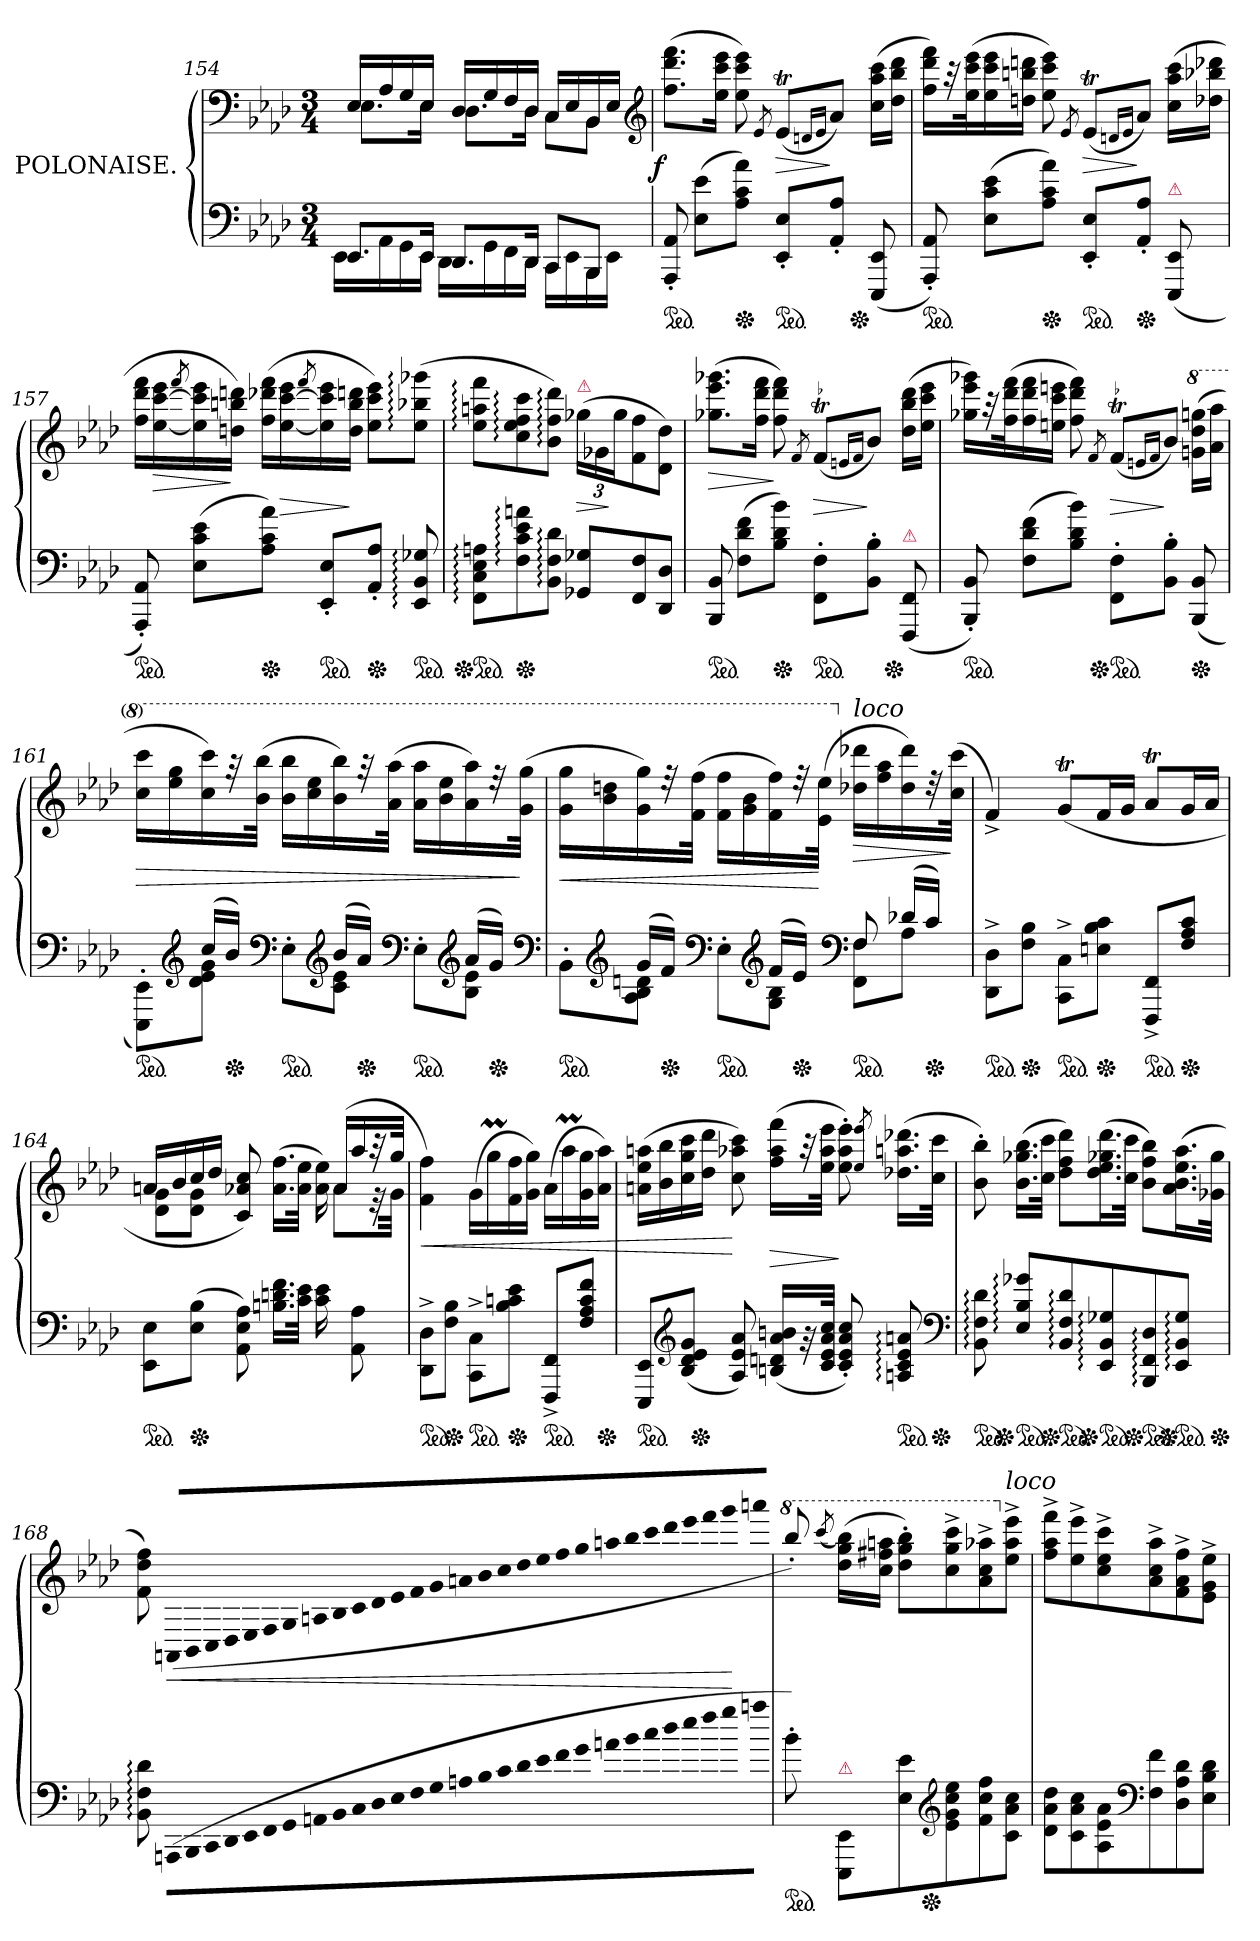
**kern	**kern	**dynam
*part1	*part1	*part1
*staff2	*staff1	*staff1/2
*I"POLONAISE.	*	*
*clefF4	*clefF4	*
*k[b-e-a-d-]	*k[b-e-a-d-]	*
*M3/4	*M3/4	*
=154	=154	=154
*^	*^	*
8.EE-L	16EE-LL	16E-LL	8.E-\L	.
.	16AA-	16A-	.	.
.	16GG	16G	.	.
16EE-Jk	16EE-JJ	16E-JJ	16E-\Jk	.
8.DD-L	16DD-LL	16D-LL	8.D-\L	.
.	16GG	16G	.	.
.	16FF	16F	.	.
16DD-Jk	16DD-JJ	16D-JJ	16D-\Jk	.
8CCL	16CCLL	16CLL	8C\L	.
.	16EE-	16E-	.	.
8BBB-J	16BBB-	16BB-	8BB-\J	.
.	16EE-JJ	16E-JJ	.	.
*v	*v	*	*	*
*	*clefG2	*	*
=155	=155	=155	=155
*^	*	*	*
!	!	!	!	!LO:DY:rj
*v	*v	*	*	*
*ped	*	*	*
8AAA-'< 8AA-'<	(>8.ff 8.ddd- 8.fffL	2ryy	f
(>8E- 8e-L	.	.	.
.	16ee- 16ccc 16eee-Jk	.	.
*Xped	*	*	*
8A- 8c 8a-J)	8ee- 8ccc 8eee-)	.	.
.	8qe-/	.	.
*ped	*	*	*
8EE-'< 8E-'<L	(<8e-TL	.	>
.	16qqdn/LL	.	.
.	16qqe-JJ	.	.
8AA-'< 8A-'<J	8a-J)	16ryy	]
*Xped	*	*	*
.	.	8.ryy	.
(<8EEE- 8EE-	(>16cc 16aa- 16cccLL	.	.
.	16dd- 16bb- 16ddd-JJ	.	.
=156	=156	=156	=156
!	!LO:TX:a:color=crimson:t=⚠	!	!
*	*v	*v	*
*ped	*	*
8AAA-'< 8AA-'<)	16ff 16ddd- 16fffLL)	.
.	32raa	.
.	(>32ee- 32ccc 32eee-K	.
(>8E- 8c 8e-L	16ee- 16ccc 16eee-	.
.	16ddn 16bbn 16dddnJJ	.
*Xped	*	*
8A- 8c 8a-J)	8ee- 8ccc 8eee-)	.
.	8qe-/	.
*ped	*	*
8EE-'< 8E-'<L	(<8e-TL	>
.	16qqdn/LL	.
.	16qqe-/JJ	.
*Xped	*	*
8AA-'< 8A-'<J	8a-J)	]
!LO:TX:a:color=crimson:t=⚠	!	!
(<8EEE- 8EE-	(>16cc 16aa- 16cccLL	.
.	16dd-X 16bb-X 16ddd-XJJ	.
=157	=157	=157
*ped	*	*
8AAA-'< 8AA-'<)	16ff 16ddd- 16fffLL	.
.	[16ee- [16ccc 16eee-	>
.	8qfff/	.
(>8E- 8c 8e-L	16ee-] 16ccc] 16eee-	.
.	16ddn 16bbn 16dddnJJ)	]
*Xped	*	*
8A- 8c 8a-J)	(>16ff 16ddd-X 16fffLL	.
.	[16ee- [16ccc 16eee-	>
.	8qfff/	.
*ped	*	*
8EE-'< 8E-'<L	16ee-] 16ccc] 16eee-	.
.	16dd 16bb 16dddnJJ	]
*Xped	*	*
8AA-'< 8A-'<J	8ee- 8ccc 8eee-L)	.
*ped	*	*
8EE-: 8BB-: 8G-X:	(>8ee-: 8bb-X: 8ggg-X:J	.
=158	=158	=158
*Xped	*	*
*ped	*	*
8FF: 8C: 8E-: 8An:L	8ee-: 8aan: 8fff:L	.
*Xped	*	*
8F: 8c: 8e-: 8an:	8cc: 8ee-: 8ff: 8ccc:	.
8BB-: 8F: 8d-:J	8b-: 8ff: 8ddd-:J)	.
!	!LO:TX:a:color=crimson:t=⚠	!
8GG-X 8G-XL	(>24gg-XLL	>
.	24g-X	.
.	24gg-J	]
8FF 8F	8f\ 8ff\	.
8DD- 8D-J	8d- 8dd-J)	.
=159	=159	=159
*ped	*	*
*	*^	*
8BBB- 8BB-	(>8.gg-X 8.eee- 8.ggg-XL	2ryy	>
(>8F 8d- 8fL	.	.	.
.	16ff 16ddd- 16fffJk	.	.
*Xped	*	*	*
8B- 8d- 8b-J)	8ff 8ddd- 8fff)	.	]
.	8qf/	.	.
!	!LO:TR:acc=-	!	!
*ped	*	*	*
8FF'> 8F'>L	(<8ftL	.	>
.	16qqen/LL	.	.
.	16qqf/JJ	.	.
8BB-'> 8B-'>J	8b-J)	16ryy	]
*Xped	*	*	*
.	.	8.ryy	.
!LO:TX:a:color=crimson:t=⚠	!	!	!
(<8FFF 8FF	(>16dd- 16bb- 16ddd-LL	.	.
.	16ee- 16ccc 16eee-JJ	.	.
=160	=160	=160	=160
*ped	*	*	*
8BBB-'< 8BB-'<)	16gg-X 16eee- 16ggg-XLL)	4ryy	.
.	32raa	.	.
.	(>32ff 32ddd- 32fffK	.	.
(>8F 8d- 8fL	16ff 16ddd- 16fff	.	.
.	16een 16ccc 16eeenJJ	.	.
8B- 8d- 8b-J)	8ff 8ddd- 8fff)	16ryy	.
*Xped	*	*	*
.	.	4..ryy	.
.	8qf/	.	.
!	!LO:TR:acc=-	!	!
*ped	*	*	*
8FF'> 8F'>L	(<8ftL	.	>
.	16qqen/LL	.	.
.	16qqf/JJ	.	.
8BB-'> 8B-'>J	8b-J)	.	]
*	*8va	*	*
*Xped	*	*	*
(<8BBB- 8BB-	(>16ggn 16ddd- 16gggnLL	.	.
.	16aa- 16aaa-JJ	.	.
*	*v	*v	*
=161	=161	=161
*^	*	*
*ped	*	*	*
8ryy	8EEE-'> 8EE-'>L)	16ccc 16ccccLL	>
.	.	16eee- 16ggg	.
*clefG2	*	*	*
(>16ccLL	8d- 8e- 8gJ	16ccc 16cccc)	.
*Xped	*	*	*
16b-JJ)	.	32rggg	.
.	.	(>32bb- 32bbb-JJk	.
*clefF4	*	*	*
*ped	*	*	*
8ryy	8E-'>L	16bb- 16bbb-LL	.
.	.	16ccc 16eee-	.
*clefG2	*	*	*
(>16b-LL	8c 8e-J	16bb- 16bbb-)	.
*Xped	*	*	*
16a-JJ)	.	32rggg	.
.	.	(>32aa- 32aaa-JJk	.
*clefF4	*	*	*
*ped	*	*	*
8ryy	8E-'>L	16aa- 16aaa-LL	.
.	.	16bb- 16eee-	.
*clefG2	*	*	*
(>16a-LL	8B- 8e-J	16aa- 16aaa-)	.
*Xped	*	*	*
16gJJ)	.	32reee	.
.	.	(>32gg 32gggJJk	]
*clefF4	*	*	*
=162	=162	=162	=162
*ped	*	*	*
8ryy	8BB-'>L	16gg 16gggLL	<
.	.	16bb- 16dddn	.
*clefG2	*	*	*
(>16gLL	8A- 8B- 8dnJ	16gg 16ggg)	.
*Xped	*	*	*
16fJJ)	.	32reee	.
.	.	(>32ff 32fffJJk	.
*clefF4	*	*	*
*ped	*	*	*
8ryy	8E-'>L	16ff\ 16fff\LL	.
.	.	16gg 16bb-	.
*clefG2	*	*	*
(>16fLL	8G 8B-J	16ff 16fff)	.
*Xped	*	*	*
16e-JJ)	.	32reee	.
.	.	(>32ee- 32eee-JJk	[
*clefF4	*	*	*
!LO:N:vis=4	!	!	!
*	*	*X8va	*
!	!	!LO:TX:a:i:t=loco	!
*ped	*	*	*
8F	8FF 8FL	16dd- 16ddd-XLL	>
.	.	16ff 16aa-	.
(>16d-XLL	8A-J	16dd- 16ddd-)	.
*Xped	*	*	*
16cJJ)	.	32rdd	.
.	.	(>32cc 32cccJJk	]
*v	*v	*	*
=163	=163	=163
*ped	*	*
8DD-^>\ 8D-^>\L	4f^<)	.
*Xped	*	*
8F 8B-J	.	.
*ped	*	*
8CC^>\ 8C^>\L	(>8gtL	.
*Xped	*	*
8En 8B- 8cJ	16fL	.
.	16gJJ	.
!LO:TX:a:color=crimson:t=⚠	!	!
*ped	*	*
8FFF^>/ 8FF^>/L	8a-TL	.
*Xped	*	*
8F\ 8A-\ 8c\J	16gL	.
.	16a-JJ	.
=164	=164	=164
*	*^	*
*ped	*	*	*
8EE-\ 8E-\L	16anLL	8d- 8gL	.
.	16b-	.	.
*Xped	*	*	*
(>8E- 8B-J	16cc	8d- 8gJ	.
.	16dd-JJ	.	.
8AA-\ 8E-\ 8A-\)	8c 8a-X 8cc)	4ryy	.
16.Bn\ 16.dn\ 16.f\LL	(>16.a- 16.ffLL	.	.
32c\ 32e-\JJk	32a- 32ee-JJk	.	.
16c\ 16e-\	16a- 16ee-)	16ryy	.
16ryy	(>16a-LL	8a-L	.
8AA-\ 8A-\	16aa-	.	.
.	32raa	32re	.
.	32ggJJk	32gJkk	.
*	*v	*v	*
=165	=165	=165
*ped	*	*
8DD-^>\ 8D-^>\L	4f 4ff)	<
*Xped	*	*
8F 8B-J	.	.
*ped	*	*
8CC^>\ 8C^>\L	(>16gLL	.
.	16ggm	.
*Xped	*	*
8B- 8cn 8e-J	16f 16ff	.
.	16g 16ggJJ)	.
!LO:TX:a:color=crimson:t=⚠	!	!
*ped	*	*
8FFF^>/ 8FF^>/L	(>16a-LL	.
.	16aa-M	.
8F\ 8A-\ 8c\ 8f\J	16g 16gg	.
*Xped	*	*
.	16a- 16aa-JJ)	.
=166	=166	=166
*ped	*	*
*	*^	*
8EEE- 8EE-L	(>16an 16ee- 16aanLL	8ryy	.
.	16b- 16bb-	.	.
*clefG2	*	*	*
(<8B- 8d- 8e- 8gJ	16cc 16gg 16ccc	32ryy	.
*Xped	*	*	*
.	.	2ryy	.
.	16dd- 16ddd-JJ	.	.
8A- 8e- 8a-)	8cc 8aa-X 8ccc)	.	[
(<16Bn 16dn 16a- 16bnLL	(>16ff 16aa- 16fffLL	.	>
32rg	32raa	.	.
32c 32e- 32a- 32ccJJk	32ee- 32aa- 32eee-JJk	.	.
8c'< 8e-'< 8a-'< 8cc'<)	8ee-'> 8aa-'> 8eee-'>)	.	]
.	8qee-/ 8qeee-/	.	.
*ped	*	*	*
8An: 8c: 8e-: 8an:	(>16.dd-X 16.aan 16.ddd-XLL	.	.
.	.	16.ryy	.
*Xped	*	*	*
.	32cc 32cccJJk	.	.
*clefF4	*	*	*
*	*v	*v	*
=167	=167	=167
*ped	*	*
*	*^	*
*	*	*^	*
8BB-: 8F: 8d-:	8b-'> 8bb-'>)	16ryy	4ryy	.
*Xped	*	*	*	*
.	.	2ryy	.	.
*ped	*	*	*	*
8E-:/ 8B-:/ 8g-X:/L	(>16.b- 16.gg-X 16.bb-LL	.	.	.
*Xped	*	*	*	*
.	32cc 32cccJJk	.	.	.
*ped	*	*	*	*
8BB-: 8F: 8d-:	8dd- 8ff 8ddd-L)	.	16ryy	.
*Xped	*	*	*	*
.	.	.	4..ryy	.
*ped	*	*	*	*
8EE-: 8BB-: 8G-X:	(>16.dd- 16.ee- 16.gg-X 16.ddd-L	.	.	.
*Xped	*	*	*	*
.	32cc 32cccJJk	.	.	.
*ped	*	*	*	*
8BBB-: 8FF: 8D-:	8b- 8ff 8bb-L)	.	.	.
*Xped	*	*	*	*
.	.	8.ryy	.	.
*ped	*	*	*	*
8EE-: 8BB-: 8G-:J	(>16.a- 16.b- 16.ee- 16.aa-L	.	.	.
.	32g-X 32gg-JJk	.	.	.
*Xped	*	*	*	*
=168	=168	=168	=168	=168
!	!LO:TX:a:color=crimson:t=⚠	!	!	!
*	*v	*v	*v	*
8BB-: 8F: 8d-:	8f 8dd- 8ff)	.
*Xtuplet	*	*
!LO:N:vis=8	!	!
*	*Xtuplet	*
!	!LO:N:vis=8	!
(<232%5AAAn!\L	(>232%5AAn!/L	<
!LO:N:vis=8	!LO:N:vis=8	!
232%5BBB-!\	232%5BB-!/	.
!LO:N:vis=8	!LO:N:vis=8	!
232%5CC!\	232%5C!/	.
!LO:N:vis=8	!LO:N:vis=8	!
232%5DD-!\	232%5D-!/	.
!LO:N:vis=8	!LO:N:vis=8	!
232%5EE-!\	232%5E-!/	.
!LO:N:vis=8	!LO:N:vis=8	!
232%5FF!\	232%5F!/	.
!LO:N:vis=8	!LO:N:vis=8	!
232%5GG!\	232%5G!/	.
!LO:N:vis=8	!LO:N:vis=8	!
232%5AAn!\	232%5An!/	.
!LO:N:vis=8	!LO:N:vis=8	!
232%5BB-!\	232%5B-!/	.
!LO:N:vis=8	!LO:N:vis=8	!
232%5C!	232%5c!	.
!LO:N:vis=8	!LO:N:vis=8	!
232%5D-!	232%5d-!	.
!LO:N:vis=8	!LO:N:vis=8	!
232%5E-!	232%5e-!	.
!LO:N:vis=8	!LO:N:vis=8	!
232%5F!	232%5f!	.
!LO:N:vis=8	!LO:N:vis=8	!
232%5G!	232%5g!	.
!LO:N:vis=8	!LO:N:vis=8	!
232%5An!	232%5an!	.
!LO:N:vis=8	!LO:N:vis=8	!
232%5B-!	232%5b-!	.
!LO:N:vis=8	!LO:N:vis=8	!
232%5c!	232%5cc!	.
!LO:N:vis=8	!LO:N:vis=8	!
232%5d-!\	232%5dd-!/	.
!LO:N:vis=8	!LO:N:vis=8	!
232%5e-!\	232%5ee-!/	.
!LO:N:vis=8	!LO:N:vis=8	!
232%5f!\	232%5ff!/	.
!LO:N:vis=8	!LO:N:vis=8	!
232%5g!\	232%5gg!/	.
!LO:N:vis=8	!LO:N:vis=8	!
232%5an!	232%5aan!	.
!LO:N:vis=8	!LO:N:vis=8	!
232%5b-!\	232%5bb-!/	.
!LO:N:vis=8	!LO:N:vis=8	!
232%5cc!\	232%5ccc!/	.
!LO:N:vis=8	!LO:N:vis=8	!
232%5dd-!\	232%5ddd-!/	.
!LO:N:vis=8	!LO:N:vis=8	!
232%5ee-!\	232%5eee-!/	.
!LO:N:vis=8	!LO:N:vis=8	!
232%5ff!\	232%5fff!/	.
!LO:N:vis=8	!LO:N:vis=8	!
232%5gg!\	232%5ggg!/	.
!LO:N:vis=8	!LO:N:vis=8	!
232%5aan!J	232%5aaan!/J	[
=169	=169	=169
*	*8va	*
*ped	*	*
*	*^	*
8b-'>\)	8bbb-'>/)	4ryy	.
.	(<8qcccc/	.	.
!LO:TX:a:color=crimson:t=⚠	!	!	!
8EEE-/ 8EE-/L	(>16ddd- 16ggg 16bbb-LL)	.	.
.	16ccc 16fff#X 16aaanJJ	.	.
8E-\ 8e-\	8ddd-'> 8ggg'> 8bbb-'>L)	16ryy	.
*Xped	*	*	*
.	.	4..ryy	.
*clefG2	*	*	*
8e-\ 8g\ 8cc\ 8ee-\	8ccc^< 8ggg^< 8cccc^<	.	.
8f\ 8cc\ 8ff\	8aa-^< 8ccc^< 8aaa-X^<	.	.
*	*X8va	*	*
!	!LO:TX:a:i:t=loco	!	!
8c\ 8a-\ 8cc\J	8ee-^< 8aa-^< 8eee-^<J	.	.
*	*v	*v	*
=170	=170	=170
8d- 8a- 8dd-L	8ff^< 8aa-^< 8fff^<L	.
8c 8a- 8cc	8ee-^< 8eee-^<	.
8A- 8e- 8a-	8cc^< 8ee-^< 8ccc^<	.
*clefF4	*	*
8F 8f	8a-^< 8cc^< 8aa-^<	.
8D- 8A- 8d-	8f^< 8a-^< 8ff^<	.
8E- 8B- 8d-J	8e-^< 8g^< 8ee-^<J	.
=	=	=
*-	*-	*-
